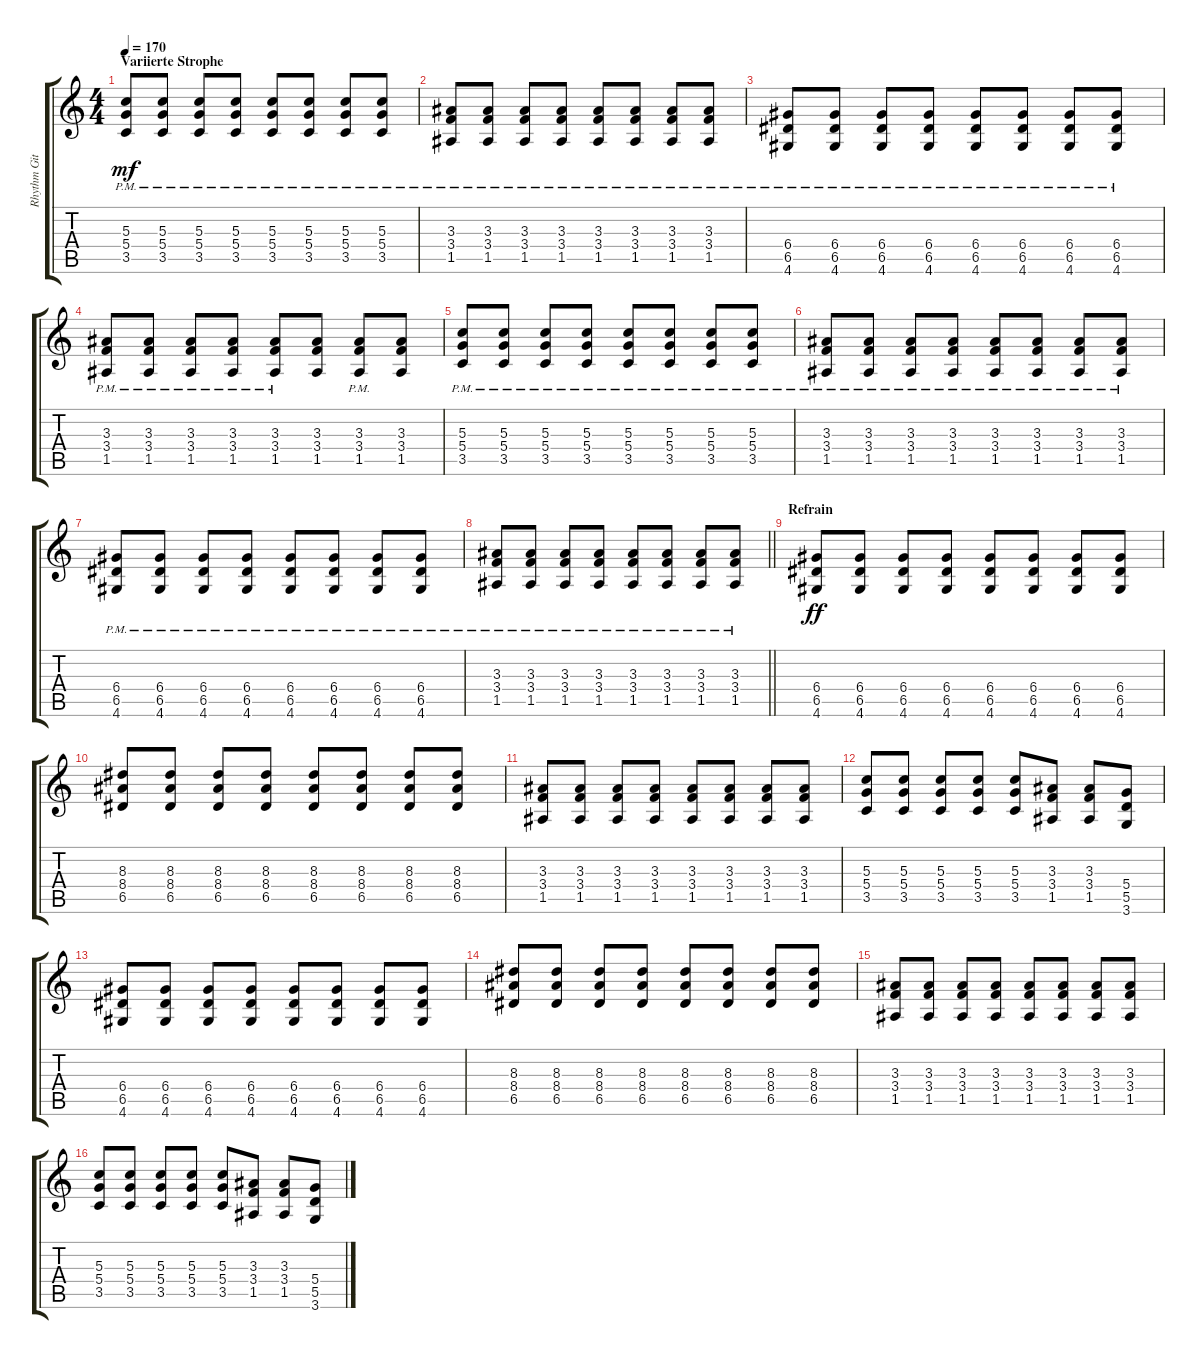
\track ("Rhythm Gitarre" "Rhythm Git") {instrument overdrivenguitar}
\staff {score tabs}
\tuning (E4 B3 G3 D3 A2 E2) {hide}
\ts (4 4)
\section ("" "Variierte Strophe")
\tempo 170
\clef g2
\ks c
(5.3{pm} 5.4{pm} 3.5{pm}).8{dy mf} (5.3{pm} 5.4{pm} 3.5{pm}).8 (5.3{pm} 5.4{pm} 3.5{pm}).8 (5.3{pm} 5.4{pm} 3.5{pm}).8 (5.3{pm} 5.4{pm} 3.5{pm}).8 (5.3{pm} 5.4{pm} 3.5{pm}).8 (5.3{pm} 5.4{pm} 3.5{pm}).8 (5.3{pm} 5.4{pm} 3.5{pm}).8 |
(3.3{pm} 3.4{pm} 1.5{pm}).8 (3.3{pm} 3.4{pm} 1.5{pm}).8 (3.3{pm} 3.4{pm} 1.5{pm}).8 (3.3{pm} 3.4{pm} 1.5{pm}).8 (3.3{pm} 3.4{pm} 1.5{pm}).8 (3.3{pm} 3.4{pm} 1.5{pm}).8 (3.3{pm} 3.4{pm} 1.5{pm}).8 (3.3{pm} 3.4{pm} 1.5{pm}).8 |
(6.4{pm} 6.5{pm} 4.6{pm}).8 (6.4{pm} 6.5{pm} 4.6{pm}).8 (6.4{pm} 6.5{pm} 4.6{pm}).8 (6.4{pm} 6.5{pm} 4.6{pm}).8 (6.4{pm} 6.5{pm} 4.6{pm}).8 (6.4{pm} 6.5{pm} 4.6{pm}).8 (6.4{pm} 6.5{pm} 4.6{pm}).8 (6.4{pm} 6.5{pm} 4.6{pm}).8 |
(3.3{pm} 3.4{pm} 1.5{pm}).8 (3.3{pm} 3.4{pm} 1.5{pm}).8 (3.3{pm} 3.4{pm} 1.5{pm}).8 (3.3{pm} 3.4{pm} 1.5{pm}).8 (3.3{pm} 3.4{pm} 1.5{pm}).8 (3.3 3.4 1.5).8 (3.3{pm} 3.4{pm} 1.5{pm}).8 (3.3 3.4 1.5).8 |
(5.3{pm} 5.4{pm} 3.5{pm}).8 (5.3{pm} 5.4{pm} 3.5{pm}).8 (5.3{pm} 5.4{pm} 3.5{pm}).8 (5.3{pm} 5.4{pm} 3.5{pm}).8 (5.3{pm} 5.4{pm} 3.5{pm}).8 (5.3{pm} 5.4{pm} 3.5{pm}).8 (5.3{pm} 5.4{pm} 3.5{pm}).8 (5.3{pm} 5.4{pm} 3.5{pm}).8 |
(3.3{pm} 3.4{pm} 1.5{pm}).8 (3.3{pm} 3.4{pm} 1.5{pm}).8 (3.3{pm} 3.4{pm} 1.5{pm}).8 (3.3{pm} 3.4{pm} 1.5{pm}).8 (3.3{pm} 3.4{pm} 1.5{pm}).8 (3.3{pm} 3.4{pm} 1.5{pm}).8 (3.3{pm} 3.4{pm} 1.5{pm}).8 (3.3{pm} 3.4{pm} 1.5{pm}).8 |
(6.4{pm} 6.5{pm} 4.6{pm}).8 (6.4{pm} 6.5{pm} 4.6{pm}).8 (6.4{pm} 6.5{pm} 4.6{pm}).8 (6.4{pm} 6.5{pm} 4.6{pm}).8 (6.4{pm} 6.5{pm} 4.6{pm}).8 (6.4{pm} 6.5{pm} 4.6{pm}).8 (6.4{pm} 6.5{pm} 4.6{pm}).8 (6.4{pm} 6.5{pm} 4.6{pm}).8 |
\barLineRight lightlight
(3.3{pm} 3.4{pm} 1.5{pm}).8 (3.3{pm} 3.4{pm} 1.5{pm}).8 (3.3{pm} 3.4{pm} 1.5{pm}).8 (3.3{pm} 3.4{pm} 1.5{pm}).8 (3.3{pm} 3.4{pm} 1.5{pm}).8 (3.3{pm} 3.4{pm} 1.5{pm}).8 (3.3{pm} 3.4{pm} 1.5{pm}).8 (3.3{pm} 3.4{pm} 1.5{pm}).8 |
\section ("" "Refrain")
(6.4 6.5 4.6).8{dy ff} (6.4 6.5 4.6).8 (6.4 6.5 4.6).8 (6.4 6.5 4.6).8 (6.4 6.5 4.6).8 (6.4 6.5 4.6).8 (6.4 6.5 4.6).8 (6.4 6.5 4.6).8 |
(8.3 8.4 6.5).8 (8.3 8.4 6.5).8 (8.3 8.4 6.5).8 (8.3 8.4 6.5).8 (8.3 8.4 6.5).8 (8.3 8.4 6.5).8 (8.3 8.4 6.5).8 (8.3 8.4 6.5).8 |
(3.3 3.4 1.5).8 (3.3 3.4 1.5).8 (3.3 3.4 1.5).8 (3.3 3.4 1.5).8 (3.3 3.4 1.5).8 (3.3 3.4 1.5).8 (3.3 3.4 1.5).8 (3.3 3.4 1.5).8 |
(5.3 5.4 3.5).8 (5.3 5.4 3.5).8 (5.3 5.4 3.5).8 (5.3 5.4 3.5).8 (5.3 5.4 3.5).8 (3.3 3.4 1.5).8 (3.3 3.4 1.5).8 (5.4 5.5 3.6).8 |
(6.4 6.5 4.6).8 (6.4 6.5 4.6).8 (6.4 6.5 4.6).8 (6.4 6.5 4.6).8 (6.4 6.5 4.6).8 (6.4 6.5 4.6).8 (6.4 6.5 4.6).8 (6.4 6.5 4.6).8 |
(8.3 8.4 6.5).8 (8.3 8.4 6.5).8 (8.3 8.4 6.5).8 (8.3 8.4 6.5).8 (8.3 8.4 6.5).8 (8.3 8.4 6.5).8 (8.3 8.4 6.5).8 (8.3 8.4 6.5).8 |
(3.3 3.4 1.5).8 (3.3 3.4 1.5).8 (3.3 3.4 1.5).8 (3.3 3.4 1.5).8 (3.3 3.4 1.5).8 (3.3 3.4 1.5).8 (3.3 3.4 1.5).8 (3.3 3.4 1.5).8 |
(5.3 5.4 3.5).8 (5.3 5.4 3.5).8 (5.3 5.4 3.5).8 (5.3 5.4 3.5).8 (5.3 5.4 3.5).8 (3.3 3.4 1.5).8 (3.3 3.4 1.5).8 (5.4 5.5 3.6).8
